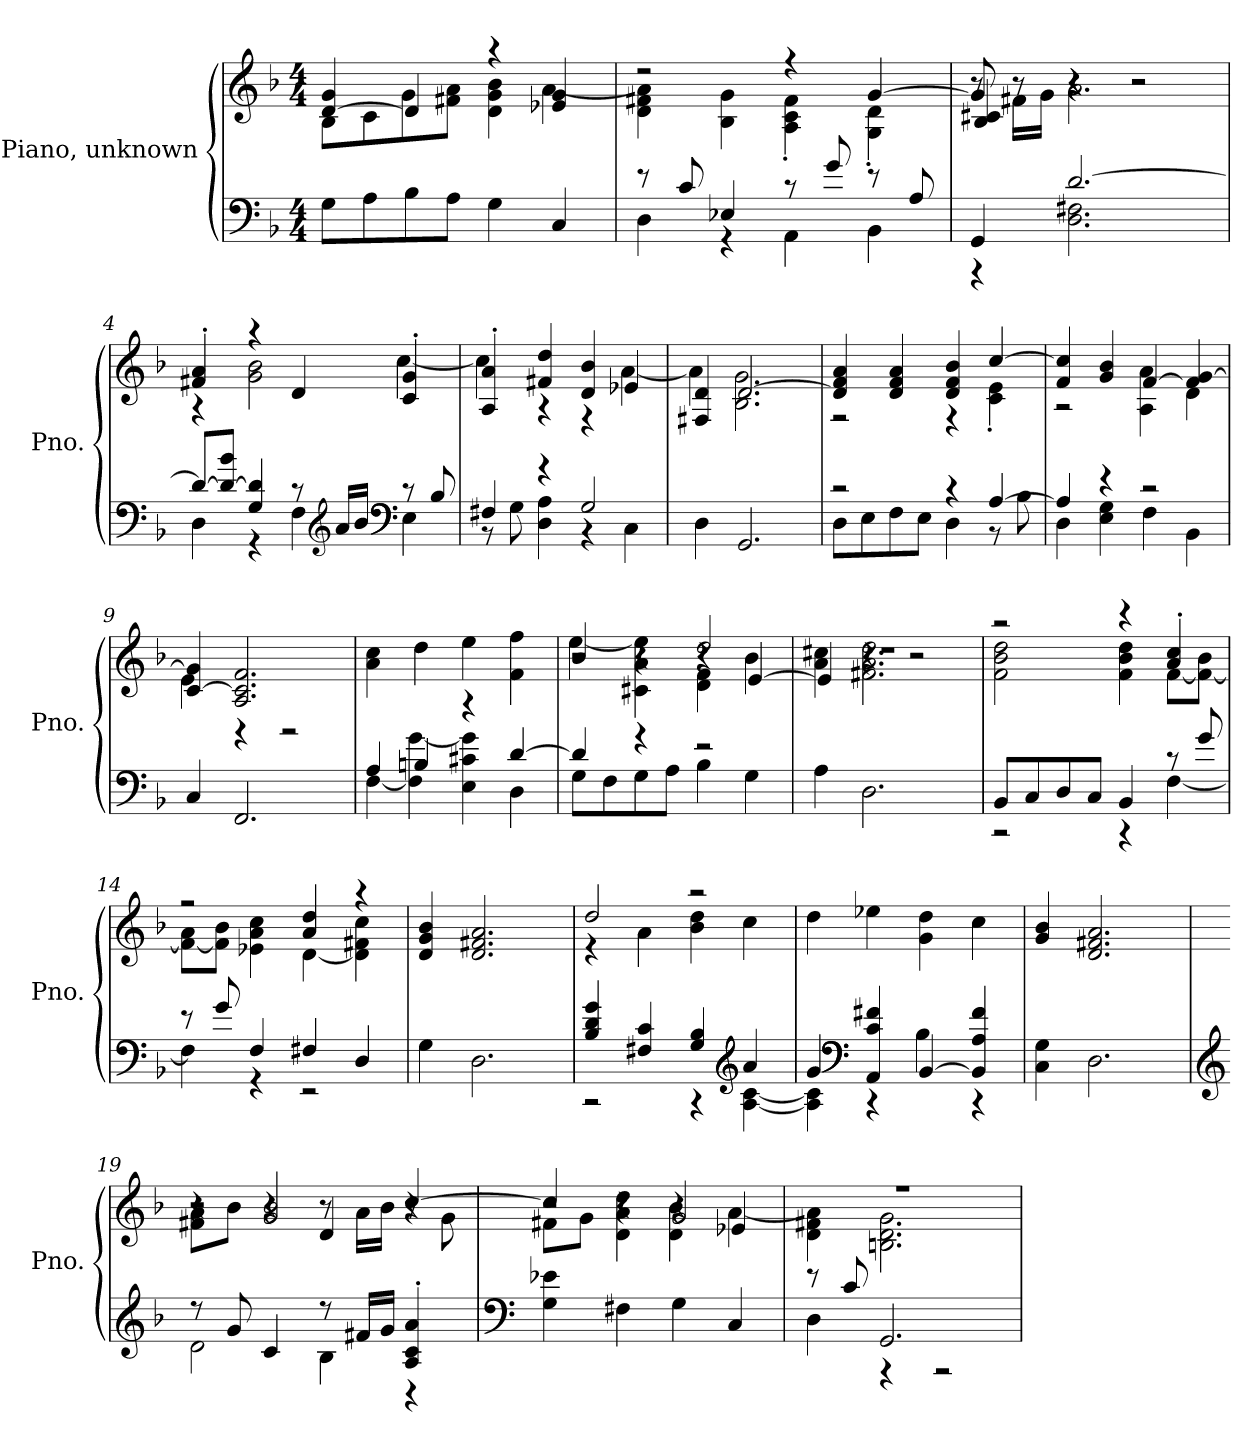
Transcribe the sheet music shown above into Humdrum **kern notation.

**kern	**kern
*part1	*part1
*staff2	*staff1
*I"Piano, unknown	*
*I'Pno.	*
*clefF4	*clefG2
*k[b-]	*k[b-]
*M4/4	*M4/4
*MM120	*MM120
=1	=1
*	*^
8G\L	[4d/ 4g/	8B-\L
8A\	.	8c\
8B-\	4d/]	8g\
8A\J	.	8f#X\ 8a\J
4G\	4r	4d\ 4g\ 4b-\
4C/	4e-X/ 4g/	[4a\
=2	=2	=2
*^	*	*
8r	4D\	2r	4d\ 4f#X\ 4a\]
8c/	.	.	.
4E-X/	4r	.	4B-\ 4g\
8r	4AA\	4r	4A\' 4c\' 4f#\'
8g/	.	.	.
8r	4BB-\	[4g/	4G\' 4d\'
8A/	.	.	.
=3	=3	=3	=3
*	*	*	*^
4GG/	4r	8g/]	8r	4B-/ 4c#X/
.	.	8r	16f#X\LL	.
.	.	.	16g\JJ	.
[2.d/	2.D\ 2.F#X\	4r	2.a\	4r
.	.	2r	.	2r
*	*	*	*v	*v
=4	=4	=4	=4
8d/L_	4D\	4f#X/' 4a/'	4r
8d/_ 8b-/J	.	.	.
4G/ 4d/]	4r	4r	2g\ 2b-\
8r	4F\	4d/	.
*clefG2	*	*	*
16a/LL	.	.	.
16b-/JJ	.	.	.
*clefF4	*	*	*
8r	4E\	4c/' 4g/'	[4cc\
8B-/	.	.	.
!!LO:LB:g=z	!!
=5	=5	=5	=5
4F#X/	8r	4A/' 4a/'	4cc\]
.	8G\	.	.
4r	4D\ 4A\	4f#X/ 4dd/	4r
2G/	4r	4d/ 4b-/	4r
.	4C\	4e-X/	[4a\
*v	*v	*	*
=6	=6	=6
4D\	4F#X/ 4d/	4a\]
2.GG/	[2.d/	2.B-\ 2.g\
=7	=7	=7
*^	*	*
2r	8D\L	4d/] 4f/ 4a/	2r
.	8E\	.	.
.	8F\	4d/ 4f/ 4a/	.
.	8E\J	.	.
4r	4D\	4d/ 4f/ 4b-/	4r
[4A/	8r	[4cc/	4c\' 4e\'
.	8B-\	.	.
=8	=8	=8	=8
4A/]	4D\	4f/ 4cc/]	2r
4r	4E\ 4G\	4g/ 4b-/	.
2r	4F\	[4f/	4A\ 4a\
.	4BB-\	4f/] [4g/	4d\
*v	*v	*	*
=9	=9	=9
4C/	[4c/ 4g/]	4e\
2.FF/	2.A/ 2.c/] 2.f/	4r
.	.	2r
*	*v	*v
=10	=10
*^	*
4A/	[4F\	4a\ 4cc\
4Bn/	4F\] [4g\	4dd\
4r	4E\ 4c#X\ 4g\]	4ee\
[4d/	4D\	4f\ 4ff\
!!LO:LB:g=z
=11	=11	=11
*	*	*^
*	*	*	*^
4d/]	8G\L	4b-/	[4ee\	2r
.	8F\	.	.	.
4r	8G\	4r	4c#X\ 4a\ 4ee\]	.
.	8A\J	.	.	.
2r	4B-\	2dd/	4d\ 4f\	4r
.	4G\	.	4b-\	[4e/
*v	*v	*	*	*
=12	=12	=12	=12
4A\	1r	4a\ 4cc#X\	4e/]
2.D\	.	2.f#X\ 2.a\ 2.dd\	4r
.	.	.	2r
*	*	*v	*v
=13	=13	=13
*^	*	*
8BB-/L	2r	2r	2f\ 2b-\ 2dd\
8C/	.	.	.
8D/	.	.	.
8C/J	.	.	.
4BB-/	4r	4r	4f\ 4b-\ 4dd\
8r	[4F\	4a/' 4cc/'	[8f\L
8g/	.	.	8f\_ 8b-\J
=14	=14	=14	=14
8r	4F\]	2r	8f\_ 8a\L
8g/	.	.	8f\] 8b-\J
4F/	4r	.	4e-X\ 4a\ 4cc\
4F#X/	2r	4a/ 4dd/	[4d\
4D/	.	4r	4d\] 4f#X\ 4cc\
*v	*v	*	*
*	*v	*v
=15	=15
4G\	4d/ 4g/ 4b-/
2.D\	2.d/ 2.f#X/ 2.a/
=16	=16
*^	*^
4B-/ 4d/ 4g/	2r	2dd/	4r
4F#X/ 4c/	.	.	4a\
4G/ 4B-/	4r	2r	4b-\ 4dd\
*clefG2	*	*	*
4a/	[4A\ [4c\	.	4cc\
*	*	*v	*v
!!LO:LB:g=z
=17	=17	=17
4g/	4A\] 4c\]	4dd\
*clefF4	*	*
4AA/ 4c/ 4f#X/	4r	4ee-X\
[4BB-/	4B-\	4g\ 4dd\
4BB-/] 4A/ 4f#/	4r	4cc\
*v	*v	*
=18	=18
4C\ 4G\	4g/ 4b-/
2.D\	2.d/ 2.f#X/ 2.a/
=19	=19
*clefG2	*
*^	*^
*	*	*	*^
8r	2d\	4r	8f#X\ 8a\L	2r
8g/	.	.	8b-\J	.
4c/	.	2g/ 2b-/	4r	.
8r	4B-\	.	8r	4d/
16f#X/LL	.	.	16a\LL	.
16g/JJ	.	.	16b-\JJ	.
4A/' 4c/' 4a/'	4r	[4cc/	8r	4r
.	.	.	8g\	.
*v	*v	*	*	*
=20	=20	=20	=20
*clefF4	*	*	*
4G\ 4e-X\	4cc/]	8f#X\L	2r
.	.	8g\J	.
4F#X\	4r	4d\ 4a\ 4dd\	.
4G\	2g/	4d\ 4b-\	4r
4C/	.	[4a\	4e-X/
*	*	*v	*v
=21	=21	=21
*^	*	*
8r	4D\	1r	4d\ 4f#X\ 4a\]
8c/	.	.	.
2.GG/	4r	.	2.Bn\ 2.d\ 2.g\
.	2r	.	.
*v	*v	*	*
*	*v	*v
=	=
*-	*-
